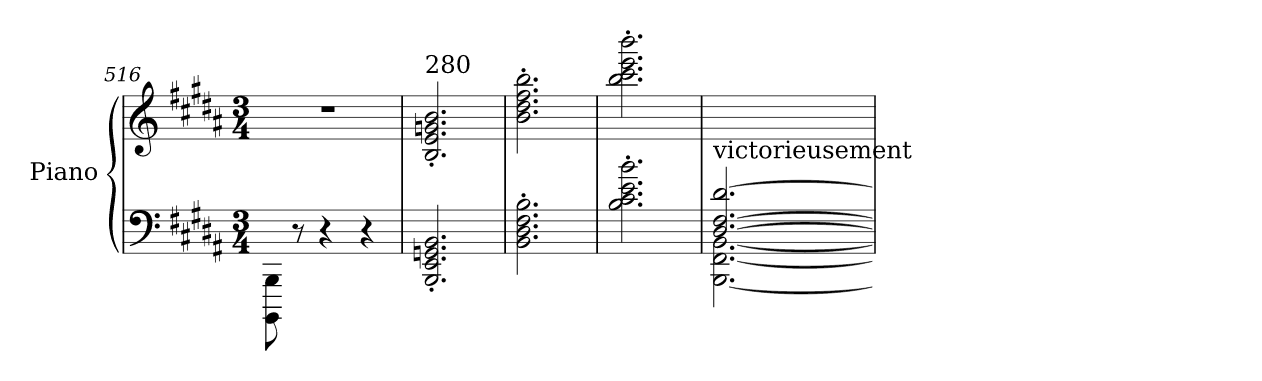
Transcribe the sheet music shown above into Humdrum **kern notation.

**kern	**kern
*part1	*part1
*staff2	*staff1
*I"Piano	*
*I'Pno	*
!!LO:PB:g=z
*clefF4	*clefG2
*k[f#c#g#d#a#]	*k[f#c#g#d#a#]
*B:	*B:
*M3/4	*M3/4
=516	=516
8BBBB\ 8BBB\	2.r
8r	.
4r	.
4r	.
=517	=517
!	!LO:TX:a:t=280
2.BBB/' 2.EE/' 2.GGn/' 2.BB/'	2.B/' 2.e/' 2.gn/' 2.b/'
=518	=518
2.BB\' 2.D#\' 2.F#\' 2.B\'	2.b\' 2.dd#\' 2.ff#\' 2.bb\'
=519	=519
2.B\' 2.c#\' 2.e\' 2.b\'	2.bb\' 2.ccc#\' 2.eee\' 2.bbb\'
!!LO:PB:g=z
=520	=520
*^	*
!	!	!LO:TX:b:t=victorieusement
[2.D#/ [2.F#/ [2.d#/	[2.BBB\ [2.FF#\ [2.BB\	2.ryy
*v	*v	*
=	=
*-	*-
